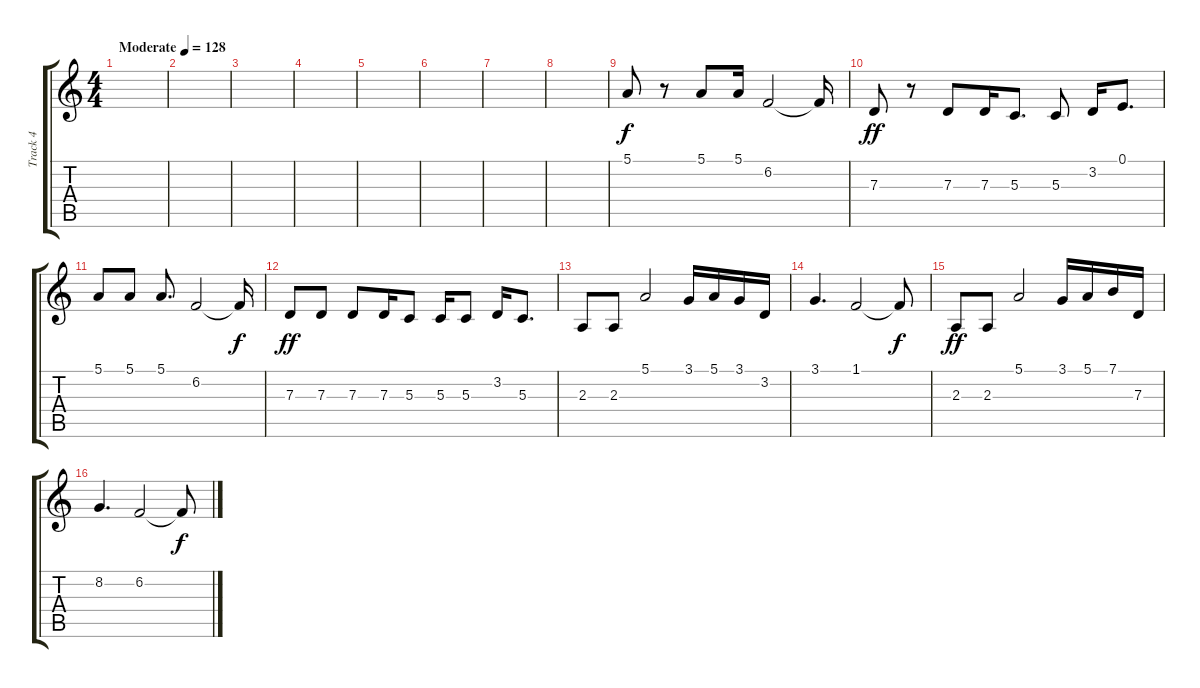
\track ("Track 4" "Track 4") {instrument stringensemble1}
\staff {score tabs}
\tuning (E4 B3 G3 D3 A2 E2) {hide}
\ts (4 4)
\tempo (128 "Moderate")
\clef g2
\ks c
|
|
|
|
|
|
|
|
5.1.8 r.8 5.1.8 5.1.16 6.2.2 6.2{t}.16{dy f} |
7.3.8{dy ff} r.8 7.3.8 7.3.16 5.3.8{d} 5.3.8 3.2.16 0.1.8{d} |
5.1.8 5.1.8 5.1.8{d} 6.2.2 6.2{t}.16{dy f} |
7.3.8{dy ff} 7.3.8 7.3.8 7.3.16 5.3.8 5.3.16 5.3.8 3.2.16 5.3.8{d} |
2.3.8 2.3.8 5.1.2 3.1.16 5.1.16 3.1.16 3.2.16 |
3.1.4{d} 1.1.2 1.1{t}.8{dy f} |
2.3.8{dy ff} 2.3.8 5.1.2 3.1.16 5.1.16 7.1.16 7.3.16 |
8.2.4{d} 6.2.2 6.2{t}.8{dy f}
